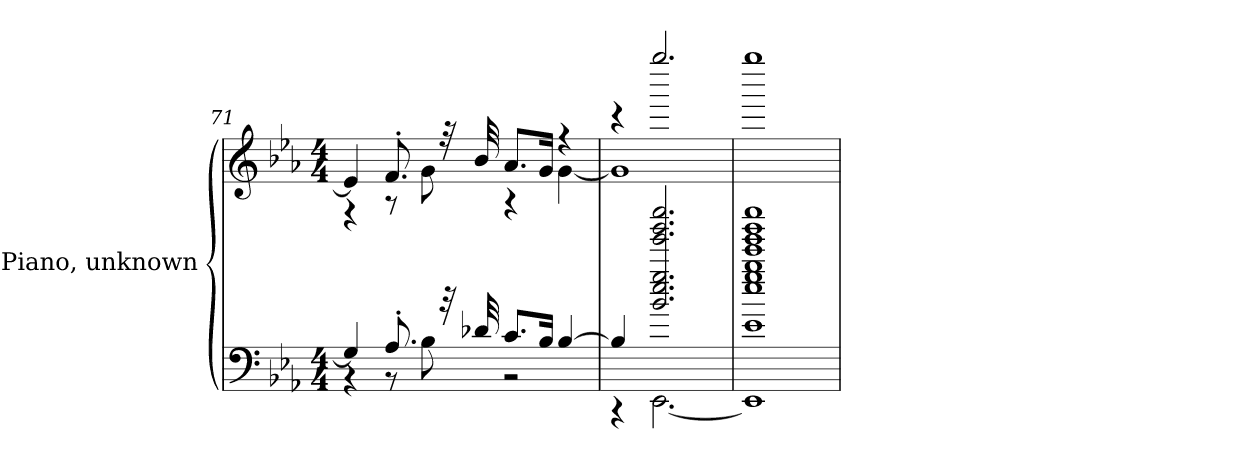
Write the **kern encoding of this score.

**kern	**kern
*part1	*part1
*staff2	*staff1
*I"Piano, unknown	*
*I'Pno.	*
!!LO:LB:g=z
*clefF4	*clefG2
*k[b-e-a-]	*k[b-e-a-]
*M4/4	*M4/4
=71	=71
*^	*^
4G/]	4r	4e-/]	4r
8.A-'/	8r	8.f'/	8r
.	8B-\	.	8g\
32r	.	32r	.
32d-X/	.	32b-/	.
8.c/L	2r	8.a-/L	4r
16B-/Jk	.	16g/Jk	.
[4B-/	.	4r	[4g\
=72	=72	=72	=72
4B-/]	4r	4r	1g]
2.b-/ 2.ee-/ 2.gg/ 2.ggg/ 2.bbb-/ 2.eeee-/	[2.EE-\	2.gggg/	.
*	*	*v	*v
=73	=73	=73
1e- 1ee- 1gg 1bb- 1eee- 1ggg 1bbb- 1eeee-	1EE-]	1gggg
*v	*v	*
=	=
*-	*-
